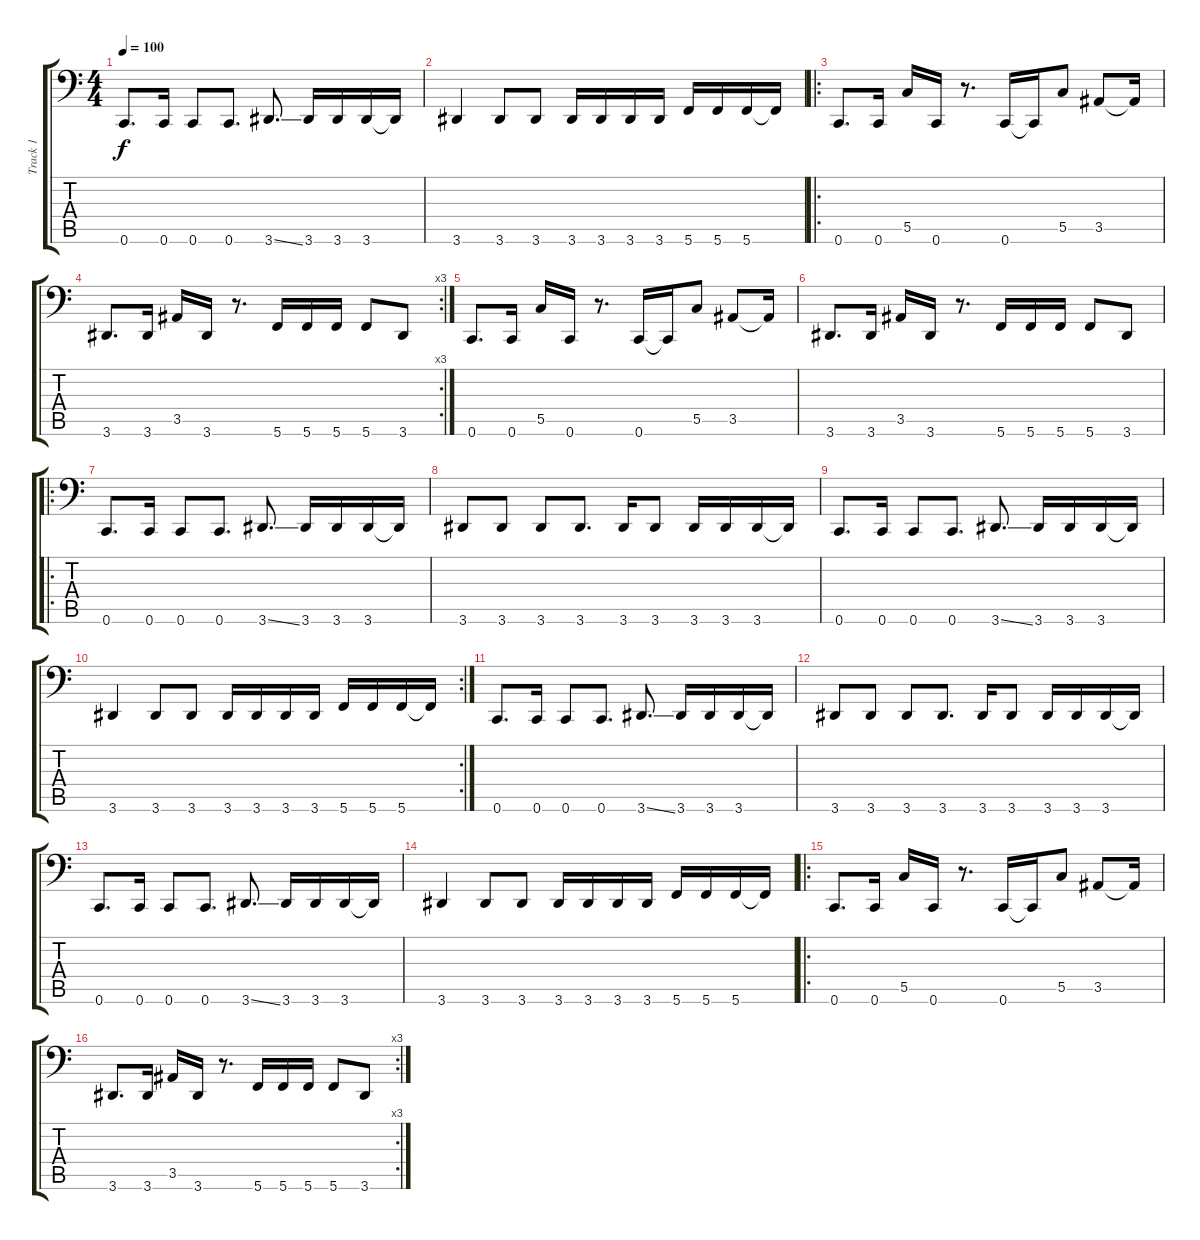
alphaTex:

\track ("Track 1" "Track 1") {instrument electricbassfinger}
\staff {score tabs}
\tuning (D3 A2 F2 C2 G1 C1) {hide}
\ts (4 4)
\tempo 100
\clef f4
\ks c
0.6.8{d dy f} 0.6.16 0.6.8 0.6.8{d} 3.6{ss}.8{d} 3.6.16 3.6.16 3.6.16 3.6{t}.16 |
3.6.4 3.6.8 3.6.8 3.6.16{volume 16} 3.6.16 3.6.16 3.6.16 5.6.16 5.6.16 5.6.16 5.6{t}.16 |
\ro
0.6.8{d} 0.6.16 5.5.16 0.6.16 r.8{d} 0.6.16 0.6{t}.16 5.5.8 3.5.8 3.5{t}.16 |
\rc 3
3.6.8{d} 3.6.16 3.5.16 3.6.16 r.8{d} 5.6.16 5.6.16 5.6.16 5.6.8 3.6.8 |
0.6.8{d} 0.6.16 5.5.16 0.6.16 r.8{d} 0.6.16 0.6{t}.16 5.5.8 3.5.8 3.5{t}.16 |
3.6.8{d} 3.6.16 3.5.16 3.6.16 r.8{d} 5.6.16 5.6.16 5.6.16 5.6.8 3.6.8 |
\ro
0.6.8{d volume 12} 0.6.16 0.6.8 0.6.8{d} 3.6{ss}.8{d} 3.6.16 3.6.16 3.6.16 3.6{t}.16 |
3.6.8 3.6.8 3.6.8 3.6.8{d} 3.6.16 3.6.8 3.6.16 3.6.16 3.6.16 3.6{t}.16 |
0.6.8{d} 0.6.16 0.6.8 0.6.8{d} 3.6{ss}.8{d} 3.6.16 3.6.16 3.6.16 3.6{t}.16 |
\rc 2
3.6.4 3.6.8 3.6.8 3.6.16 3.6.16 3.6.16 3.6.16 5.6.16 5.6.16 5.6.16 5.6{t}.16 |
0.6.8{d} 0.6.16 0.6.8 0.6.8{d} 3.6{ss}.8{d} 3.6.16 3.6.16 3.6.16 3.6{t}.16 |
3.6.8 3.6.8 3.6.8 3.6.8{d} 3.6.16 3.6.8 3.6.16 3.6.16 3.6.16 3.6{t}.16 |
0.6.8{d} 0.6.16 0.6.8 0.6.8{d} 3.6{ss}.8{d} 3.6.16 3.6.16 3.6.16 3.6{t}.16 |
3.6.4 3.6.8 3.6.8 3.6.16{volume 16} 3.6.16 3.6.16 3.6.16 5.6.16 5.6.16 5.6.16 5.6{t}.16 |
\ro
0.6.8{d} 0.6.16 5.5.16 0.6.16 r.8{d} 0.6.16 0.6{t}.16 5.5.8 3.5.8 3.5{t}.16 |
\rc 3
3.6.8{d} 3.6.16 3.5.16 3.6.16 r.8{d} 5.6.16 5.6.16 5.6.16 5.6.8 3.6.8
